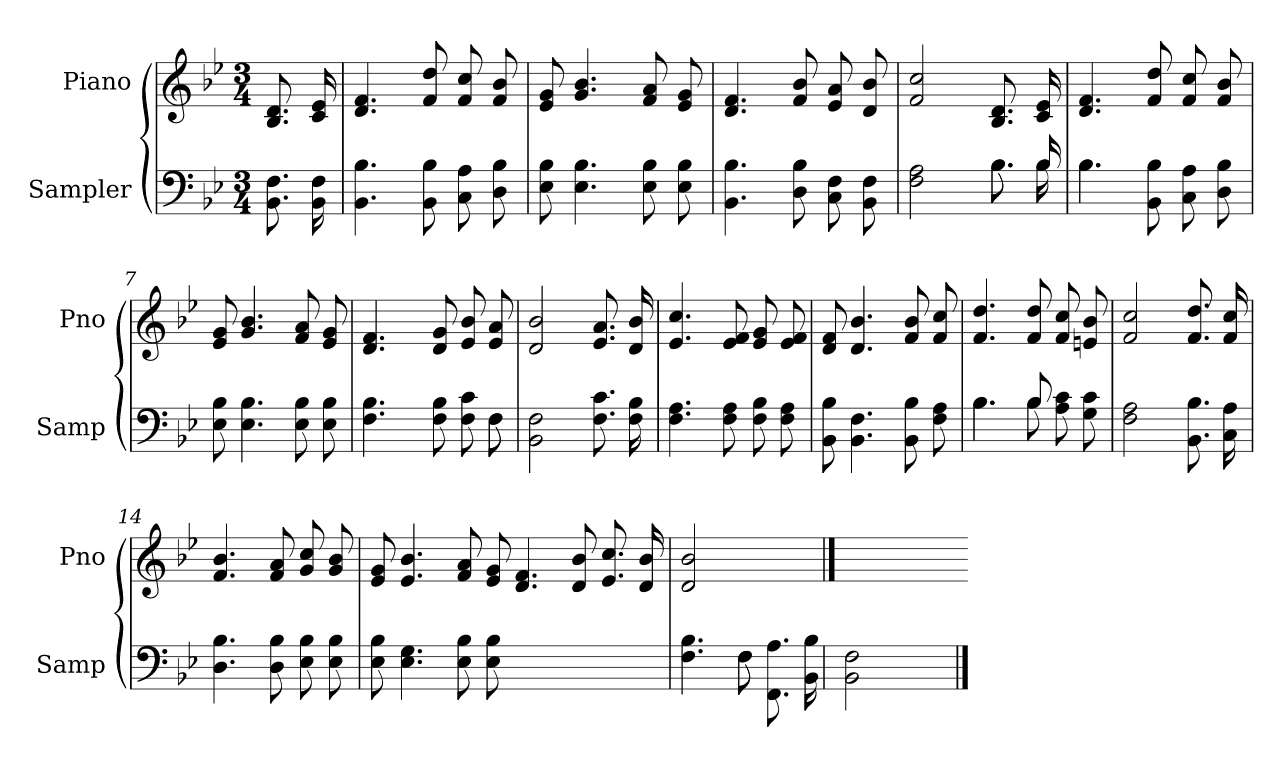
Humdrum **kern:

**kern	**kern
*part2	*part1
*staff2	*staff1
*I"Sampler	*I"Piano
*I'Samp	*I'Pno
*clefF4	*clefG2
*k[b-e-]	*k[b-e-]
*B-:	*B-:
*M3/4	*M3/4
=1	=1
8.BB- 8.F	8.B- 8.d
16BB- 16F	16c 16e-
=2	=2
4.BB- 4.B-	4.d 4.f
8BB- 8B-	8f 8dd
8C 8A	8f 8cc
8D 8B-	8f 8b-
=3	=3
8E- 8B-	8e- 8g
4.E- 4.B-	4.g 4.b-
8E- 8B-	8f 8a
8E- 8B-	8e- 8g
=4	=4
4.BB- 4.B-	4.d 4.f
8D 8B-	8f 8b-
8C 8F	8e- 8a
8BB- 8F	8d 8b-
=5	=5
*^	*
2F 2A	2ryy	2f 2cc
8.B-\	8.B-	8.B- 8.d
16B-/	16B-	16c 16e-
=6	=6	=6
4.B-\	4.B-	4.d 4.f
8BB- 8B-	4.ryy	8f 8dd
8C 8A	.	8f 8cc
8D 8B-	.	8f 8b-
*v	*v	*
=7	=7
8E- 8B-	8e- 8g
4.E- 4.B-	4.g 4.b-
8E- 8B-	8f 8a
8E- 8B-	8e- 8g
=8	=8
*^	*
4.F 4.B-	8ryy	4.d 4.f
*v	*v	*
8F 8B-	8d 8g
8F 8c	8e- 8b-
*^	*
8F\	8F	8e- 8a
*v	*v	*
=9	=9
2BB- 2F	2d 2b-
8.F 8.c	8.e- 8.a
16F 16B-	16d 16b-
=10	=10
4.F 4.A	4.e- 4.cc
8F 8A	8e- 8f
8F 8B-	8e- 8g
8F 8A	8e- 8f
=11	=11
8BB- 8B-	8d 8f
4.BB- 4.F	4.d 4.b-
8BB- 8B-	8f 8b-
8F 8A	8f 8cc
=12	=12
*^	*
4.B-\	4.B-	4.f 4.dd
8B-/	8B-	8f 8dd
8A 8c	4ryy	8f 8cc
8G 8c	.	8en 8b-
*v	*v	*
=13	=13
2F 2A	2f 2cc
8.BB- 8.B-	8.f 8.dd
16C 16A	16f 16cc
=14	=14
4.D 4.B-	4.f 4.b-
8D 8B-	8f 8a
8E- 8B-	8g 8cc
8E- 8B-	8g 8b-
=15	=15
8E- 8B-	8e- 8g
4.E- 4.G	4.e- 4.b-
8E- 8B-	8f 8a
8E- 8B-	8e- 8g
2.ryy	4.d 4.f
.	8d 8b-
.	8.e- 8.cc
.	16d 16b-
=16	=16
*^	*
4.F 4.B-	4.ryy	2d 2b-
8F\	8F	.
8.FF\ 8.A\	4ryy	4ryy
16BB- 16B-	.	.
*v	*v	*
=	==
2BB- 2F	2.ryy
4ryy	.
==	=
*-	*-
